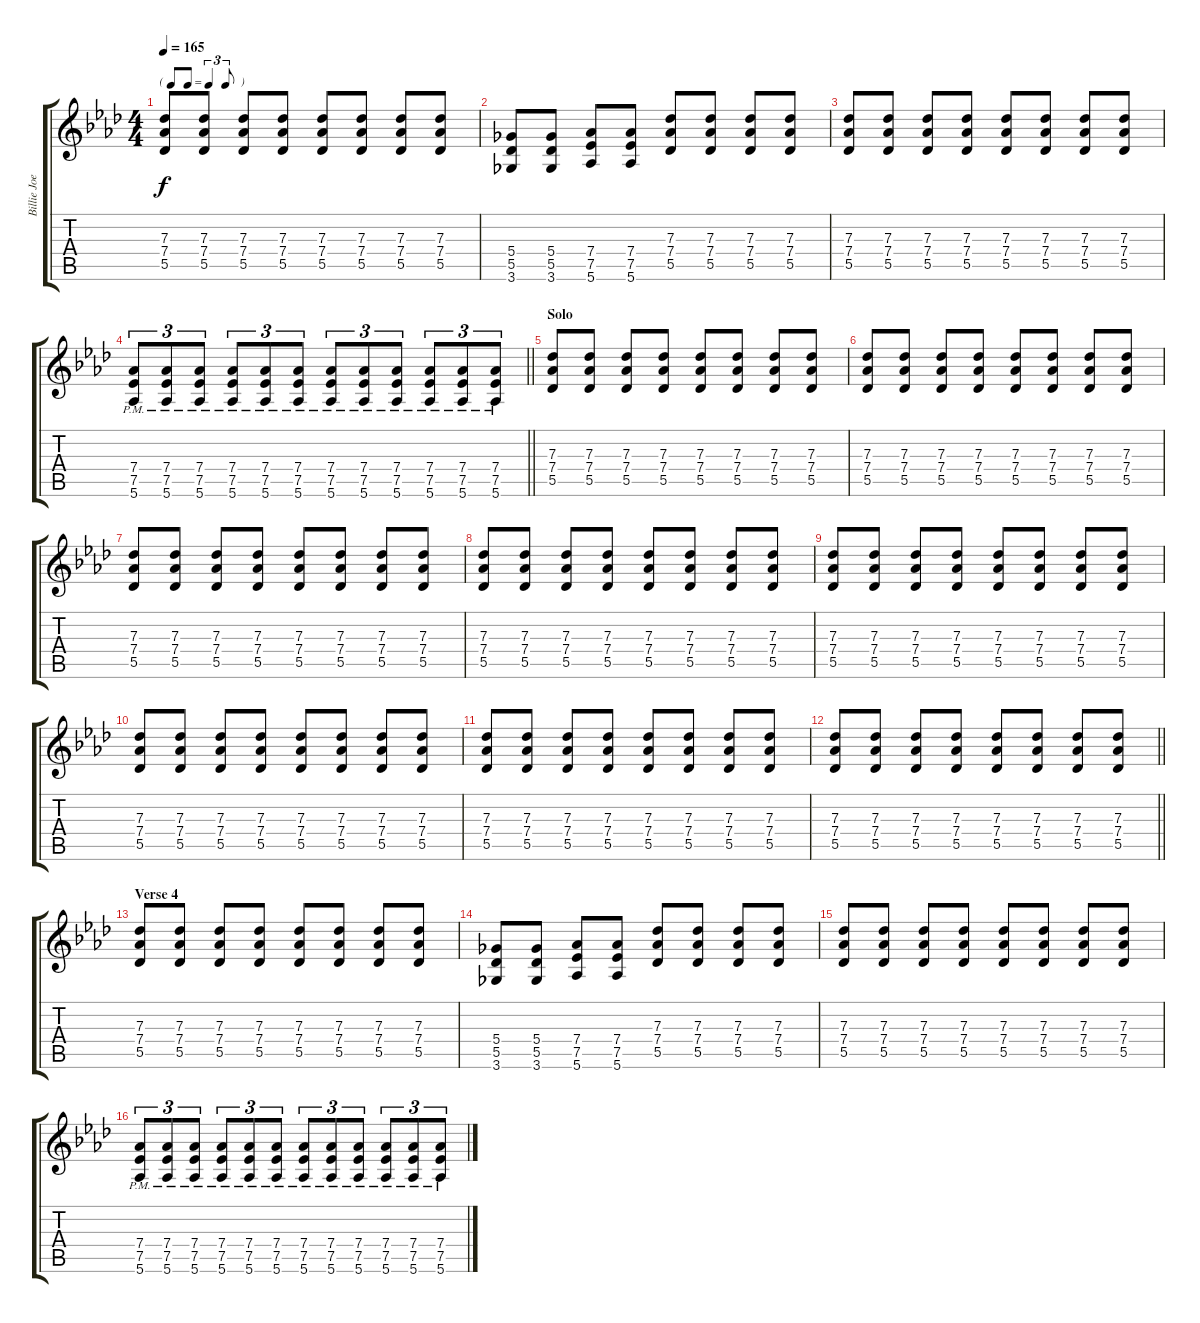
\track ("Billie Joe Armstrong (Rhythm Guitar)" "Billie Joe") {instrument overdrivenguitar}
\staff {score tabs}
\tuning (Eb4 Bb3 Gb3 Db3 Ab2 Eb2) {hide}
\ts (4 4)
\tf triplet8th
\tempo 165
\clef g2
\ks ab
(7.3 7.4 5.5).8{dy f} (7.3 7.4 5.5).8 (7.3 7.4 5.5).8 (7.3 7.4 5.5).8 (7.3 7.4 5.5).8 (7.3 7.4 5.5).8 (7.3 7.4 5.5).8 (7.3 7.4 5.5).8 |
(5.4 5.5 3.6).8 (5.4 5.5 3.6).8 (7.4 7.5 5.6).8 (7.4 7.5 5.6).8 (7.3 7.4 5.5).8 (7.3 7.4 5.5).8 (7.3 7.4 5.5).8 (7.3 7.4 5.5).8 |
(7.3 7.4 5.5).8 (7.3 7.4 5.5).8 (7.3 7.4 5.5).8 (7.3 7.4 5.5).8 (7.3 7.4 5.5).8 (7.3 7.4 5.5).8 (7.3 7.4 5.5).8 (7.3 7.4 5.5).8 |
\barLineRight lightlight
(7.4{pm} 7.5{pm} 5.6{pm}).8{tu (3 2)} (7.4{pm} 7.5{pm} 5.6{pm}).8{tu (3 2)} (7.4{pm} 7.5{pm} 5.6{pm}).8{tu (3 2)} (7.4{pm} 7.5{pm} 5.6{pm}).8{tu (3 2)} (7.4{pm} 7.5{pm} 5.6{pm}).8{tu (3 2)} (7.4{pm} 7.5{pm} 5.6{pm}).8{tu (3 2)} (7.4{pm} 7.5{pm} 5.6{pm}).8{tu (3 2)} (7.4{pm} 7.5{pm} 5.6{pm}).8{tu (3 2)} (7.4{pm} 7.5{pm} 5.6{pm}).8{tu (3 2)} (7.4{pm} 7.5{pm} 5.6{pm}).8{tu (3 2)} (7.4{pm} 7.5{pm} 5.6{pm}).8{tu (3 2)} (7.4{pm} 7.5{pm} 5.6{pm}).8{tu (3 2)} |
\section ("" "Solo")
(7.3 7.4 5.5).8 (7.3 7.4 5.5).8 (7.3 7.4 5.5).8 (7.3 7.4 5.5).8 (7.3 7.4 5.5).8 (7.3 7.4 5.5).8 (7.3 7.4 5.5).8 (7.3 7.4 5.5).8 |
(7.3 7.4 5.5).8 (7.3 7.4 5.5).8 (7.3 7.4 5.5).8 (7.3 7.4 5.5).8 (7.3 7.4 5.5).8 (7.3 7.4 5.5).8 (7.3 7.4 5.5).8 (7.3 7.4 5.5).8 |
(7.3 7.4 5.5).8 (7.3 7.4 5.5).8 (7.3 7.4 5.5).8 (7.3 7.4 5.5).8 (7.3 7.4 5.5).8 (7.3 7.4 5.5).8 (7.3 7.4 5.5).8 (7.3 7.4 5.5).8 |
(7.3 7.4 5.5).8 (7.3 7.4 5.5).8 (7.3 7.4 5.5).8 (7.3 7.4 5.5).8 (7.3 7.4 5.5).8 (7.3 7.4 5.5).8 (7.3 7.4 5.5).8 (7.3 7.4 5.5).8 |
(7.3 7.4 5.5).8 (7.3 7.4 5.5).8 (7.3 7.4 5.5).8 (7.3 7.4 5.5).8 (7.3 7.4 5.5).8 (7.3 7.4 5.5).8 (7.3 7.4 5.5).8 (7.3 7.4 5.5).8 |
(7.3 7.4 5.5).8 (7.3 7.4 5.5).8 (7.3 7.4 5.5).8 (7.3 7.4 5.5).8 (7.3 7.4 5.5).8 (7.3 7.4 5.5).8 (7.3 7.4 5.5).8 (7.3 7.4 5.5).8 |
(7.3 7.4 5.5).8 (7.3 7.4 5.5).8 (7.3 7.4 5.5).8 (7.3 7.4 5.5).8 (7.3 7.4 5.5).8 (7.3 7.4 5.5).8 (7.3 7.4 5.5).8 (7.3 7.4 5.5).8 |
\barLineRight lightlight
(7.3 7.4 5.5).8 (7.3 7.4 5.5).8 (7.3 7.4 5.5).8 (7.3 7.4 5.5).8 (7.3 7.4 5.5).8 (7.3 7.4 5.5).8 (7.3 7.4 5.5).8 (7.3 7.4 5.5).8 |
\section ("" "Verse 4")
(7.3 7.4 5.5).8 (7.3 7.4 5.5).8 (7.3 7.4 5.5).8 (7.3 7.4 5.5).8 (7.3 7.4 5.5).8 (7.3 7.4 5.5).8 (7.3 7.4 5.5).8 (7.3 7.4 5.5).8 |
(5.4 5.5 3.6).8 (5.4 5.5 3.6).8 (7.4 7.5 5.6).8 (7.4 7.5 5.6).8 (7.3 7.4 5.5).8 (7.3 7.4 5.5).8 (7.3 7.4 5.5).8 (7.3 7.4 5.5).8 |
(7.3 7.4 5.5).8 (7.3 7.4 5.5).8 (7.3 7.4 5.5).8 (7.3 7.4 5.5).8 (7.3 7.4 5.5).8 (7.3 7.4 5.5).8 (7.3 7.4 5.5).8 (7.3 7.4 5.5).8 |
(7.4{pm} 7.5{pm} 5.6{pm}).8{tu (3 2)} (7.4{pm} 7.5{pm} 5.6{pm}).8{tu (3 2)} (7.4{pm} 7.5{pm} 5.6{pm}).8{tu (3 2)} (7.4{pm} 7.5{pm} 5.6{pm}).8{tu (3 2)} (7.4{pm} 7.5{pm} 5.6{pm}).8{tu (3 2)} (7.4{pm} 7.5{pm} 5.6{pm}).8{tu (3 2)} (7.4{pm} 7.5{pm} 5.6{pm}).8{tu (3 2)} (7.4{pm} 7.5{pm} 5.6{pm}).8{tu (3 2)} (7.4{pm} 7.5{pm} 5.6{pm}).8{tu (3 2)} (7.4{pm} 7.5{pm} 5.6{pm}).8{tu (3 2)} (7.4{pm} 7.5{pm} 5.6{pm}).8{tu (3 2)} (7.4{pm} 7.5{pm} 5.6{pm}).8{tu (3 2)}
